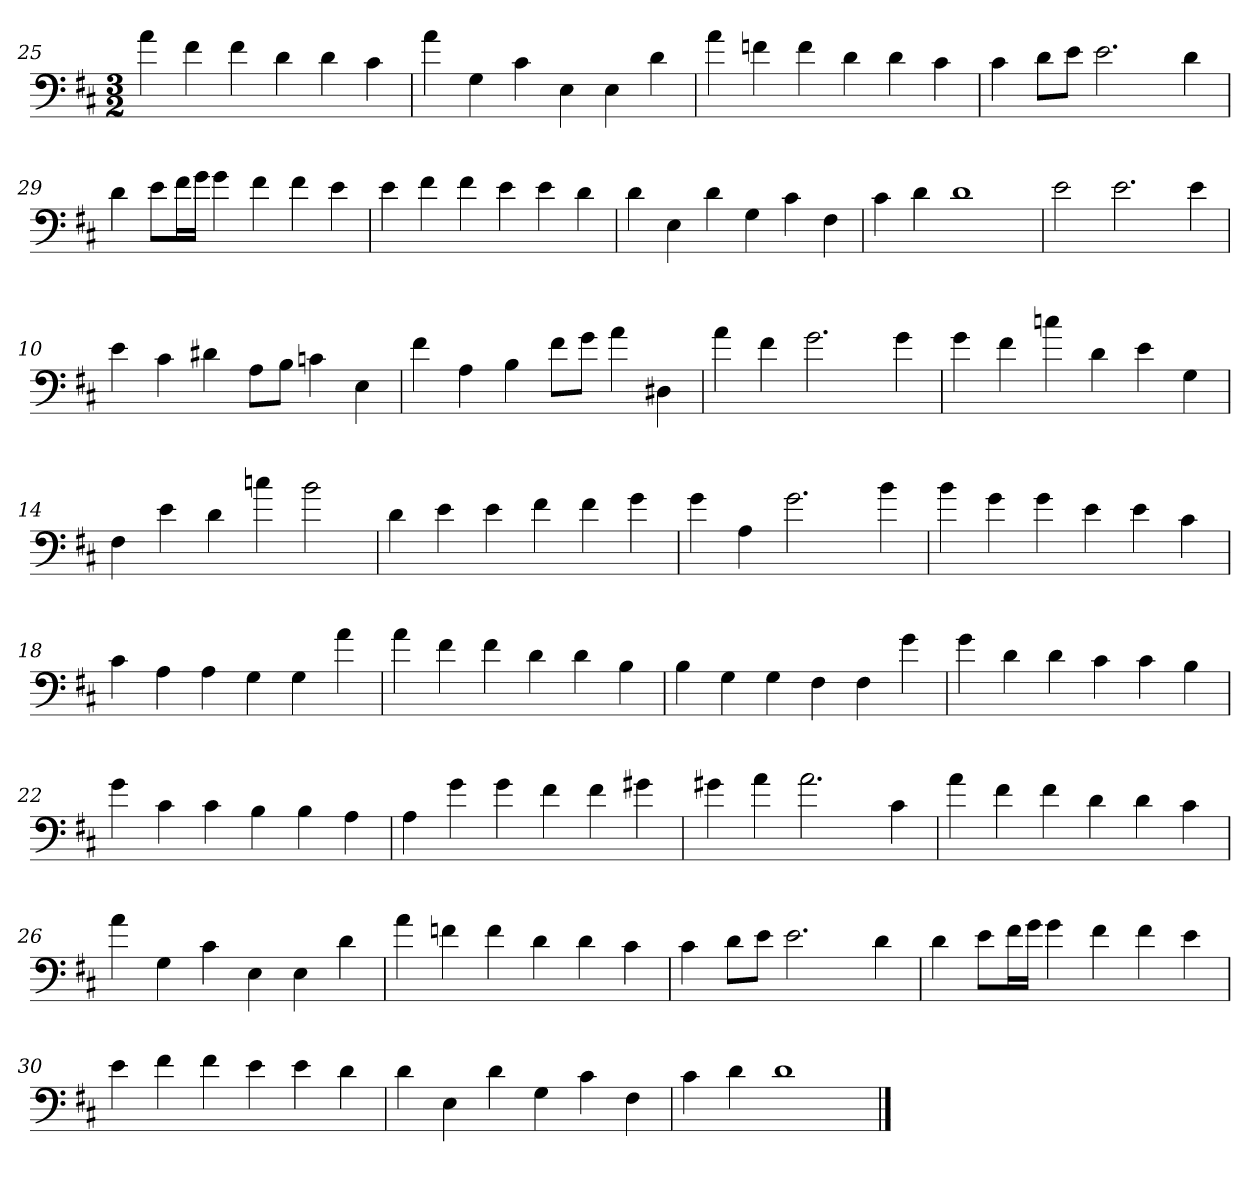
**kern
*part1
*staff1
*clefF4
*k[f#c#]
*D:
*M3/2
=25
4a
4f#
4f#
4d
4d
4c#
=26
4a
4G
4c#
4E
4E
4d
=27
4a
4fn
4f
4d
4d
4c#
=28
4c#
8d\L
8e\J
2.e
4d
=29
4d
8e\L
16f#\L
16g\JJ
4g
4f#
4f#
4e
=30
4e
4f#
4f#
4e
4e
4d
=31
4d
4E
4d
4G
4c#
4F#
=32
4c#
4d
1d
=33
2e
2.e
4e
=10
4e
4c#
4d#X
8A\L
8B\J
4cn
4E
=11
4f#
4A
4B
8f#\L
8g\J
4a
4D#X
=12
4a
4f#
2.g
4g
=13
4g
4f#
4ccn
4d
4e
4G
=14
4F#
4e
4d
4ccn
2b
=15
4d
4e
4e
4f#
4f#
4g
=16
4g
4A
2.g
4b
=17
4b
4g
4g
4e
4e
4c#
=18
4c#
4A
4A
4G
4G
4a
=19
4a
4f#
4f#
4d
4d
4B
=20
4B
4G
4G
4F#
4F#
4g
=21
4g
4d
4d
4c#
4c#
4B
=22
4g
4c#
4c#
4B
4B
4A
=23
4A
4g
4g
4f#
4f#
4g#X
=24
4g#X
4a
2.a
4c#
=25
4a
4f#
4f#
4d
4d
4c#
=26
4a
4G
4c#
4E
4E
4d
=27
4a
4fn
4f
4d
4d
4c#
=28
4c#
8d\L
8e\J
2.e
4d
=29
4d
8e\L
16f#\L
16g\JJ
4g
4f#
4f#
4e
=30
4e
4f#
4f#
4e
4e
4d
=31
4d
4E
4d
4G
4c#
4F#
=32
4c#
4d
1d
==
*-
